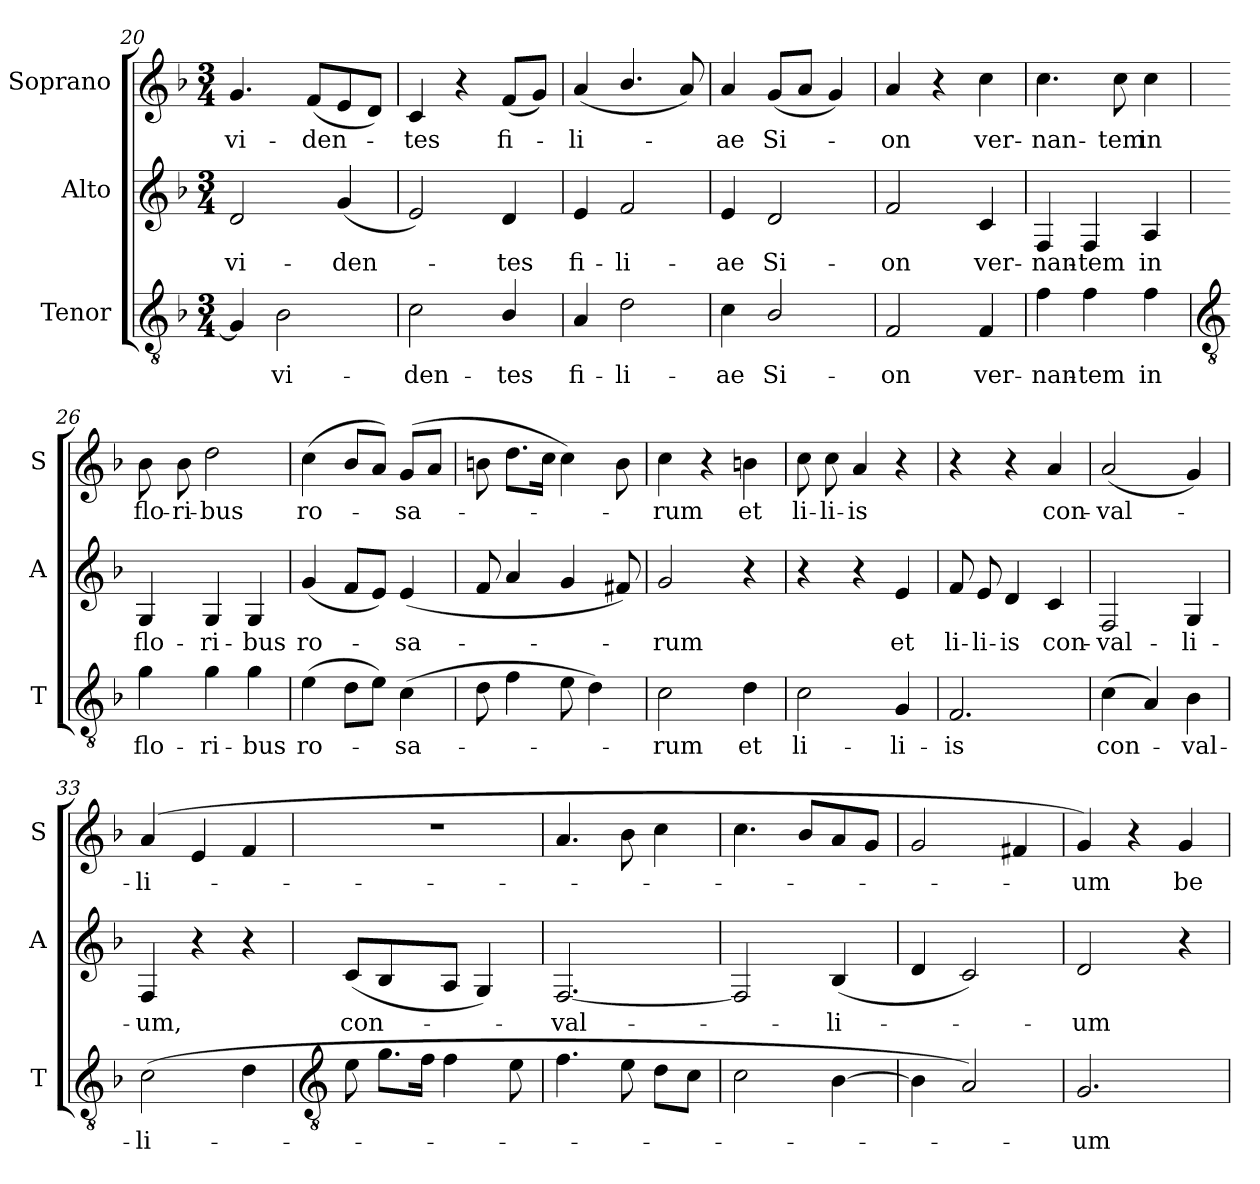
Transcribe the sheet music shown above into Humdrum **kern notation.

**kern	**text	**kern	**text	**kern	**text
*part3	*part3	*part2	*part2	*part1	*part1
*staff3	*staff3	*staff2	*staff2	*staff1	*staff1
*I"Tenor	*	*I"Alto	*	*I"Soprano	*
*I'T	*	*I'A	*	*I'S	*
*clefGv2	*	*clefG2	*	*clefG2	*
*k[b-]	*	*k[b-]	*	*k[b-]	*
*F:	*	*F:	*	*F:	*
*M3/4	*	*M3/4	*	*M3/4	*
=20	=20	=20	=20	=20	=20
!	!	!	!LO:LY:b	!	!LO:LY:b
4G]	.	2d	vi-	4.g	vi-
!	!LO:LY:b	!	!	!	!
2B-	vi-	.	.	.	.
!	!	!	!	!	!LO:LY:b
.	.	.	.	(<8fL	-den-
!	!	!	!LO:LY:b	!	!
.	.	(<4g	-den-	8e	.
.	.	.	.	8dJ)	.
=21	=21	=21	=21	=21	=21
!	!LO:LY:b	!	!	!	!LO:LY:b
2c	-den-	2e)	.	4c	tes
.	.	.	.	4r	.
!	!LO:LY:b	!	!LO:LY:b	!	!LO:LY:b
4B-/	-tes	4d	tes	(<8fL	fi-
.	.	.	.	8gJ)	.
=22	=22	=22	=22	=22	=22
!	!LO:LY:b	!	!LO:LY:b	!	!LO:LY:b
4A	fi-	4e	fi-	(<4a	li-
!	!LO:LY:b	!	!LO:LY:b	!	!
2d	-li-	2f	-li-	4.b-/	.
.	.	.	.	8a)	.
=23	=23	=23	=23	=23	=23
!	!LO:LY:b	!	!LO:LY:b	!	!LO:LY:b
4c	-ae	4e	-ae	4a	ae
!	!LO:LY:b	!	!LO:LY:b	!	!LO:LY:b
2B-/	Si-	2d	Si-	(<8gL	Si-
.	.	.	.	8aJ	.
.	.	.	.	4g)	.
=24	=24	=24	=24	=24	=24
!	!LO:LY:b	!	!LO:LY:b	!	!LO:LY:b
2F	-on	2f	-on	4a	on
.	.	.	.	4r	.
!	!LO:LY:b	!	!LO:LY:b	!	!LO:LY:b
4F	ver-	4c	ver-	4cc	ver-
=25	=25	=25	=25	=25	=25
!	!LO:LY:b	!	!LO:LY:b	!	!LO:LY:b
4f	-nan-	4F	-nan-	4.cc	-nan-
!	!LO:LY:b	!	!LO:LY:b	!	!
4f	-tem	4F	-tem	.	.
!	!	!	!	!	!LO:LY:b
.	.	.	.	8cc	-tem
!	!LO:LY:b	!	!LO:LY:b	!	!LO:LY:b
4f	in	4A	in	4cc	in
!!LO:LB:g=z
=26	=26	=26	=26	=26	=26
*clefGv2	*	*	*	*	*
!	!LO:LY:b	!	!LO:LY:b	!	!LO:LY:b
4g	flo-	4G	flo-	8b-	flo-
!	!	!	!	!	!LO:LY:b
.	.	.	.	8b-	-ri-
!	!LO:LY:b	!	!LO:LY:b	!	!LO:LY:b
4g	-ri-	4G	-ri-	2dd	-bus
!	!LO:LY:b	!	!LO:LY:b	!	!
4g	-bus	4G	-bus	.	.
=27	=27	=27	=27	=27	=27
!	!LO:LY:b	!	!LO:LY:b	!	!LO:LY:b
(>4e	ro-	(<4g	ro-	(<4cc	ro-
8dL	.	8fL	.	8b-L	.
8eJ)	.	8eJ)	.	8aJ)	.
!	!LO:LY:b	!	!LO:LY:b	!	!LO:LY:b
(>4c	sa-	(<4e	sa-	(>8gL	sa-
.	.	.	.	8aJ	.
=28	=28	=28	=28	=28	=28
8d	.	8f	.	8bn	.
4f	.	4a	.	8.ddL	.
.	.	.	.	16ccJ	.
8e	.	4g	.	4cc)	.
4d)	.	.	.	.	.
.	.	8f#X)	.	8b	.
=29	=29	=29	=29	=29	=29
!	!LO:LY:b	!	!LO:LY:b	!	!LO:LY:b
2c	rum	2g	rum	4cc	rum
.	.	.	.	4r	.
!	!LO:LY:b	!	!	!	!LO:LY:b
4d	et	4r	.	4bn	et
=30	=30	=30	=30	=30	=30
!	!LO:LY:b	!	!	!	!LO:LY:b
2c	li-	4r	.	8cc	li-
!	!	!	!	!	!LO:LY:b
.	.	.	.	8cc	-li-
!	!	!	!	!	!LO:LY:b
.	.	4r	.	4a	-is
!	!LO:LY:b	!	!LO:LY:b	!	!
4G	-li-	4e	et	4r	.
=31	=31	=31	=31	=31	=31
!	!LO:LY:b	!	!LO:LY:b	!	!
2.F	-is	8f	li-	4r	.
!	!	!	!LO:LY:b	!	!
.	.	8e	-li-	.	.
!	!	!	!LO:LY:b	!	!
.	.	4d	-is	4r	.
!	!	!	!LO:LY:b	!	!LO:LY:b
.	.	4c	con-	4a	con-
=32	=32	=32	=32	=32	=32
!	!LO:LY:b	!	!LO:LY:b	!	!LO:LY:b
(<4c	con-	2F	-val-	(<2a	-val-
4A)	.	.	.	.	.
!	!LO:LY:b	!	!LO:LY:b	!	!
4B-	val-	4G	-li-	4g)	.
=33	=33	=33	=33	=33	=33
!	!LO:LY:b	!	!LO:LY:b	!	!LO:LY:b
(>2c	-li-	4F	-um,	(<4a	li-
.	.	4r	.	4e	.
4d	.	4r	.	4f	.
!!LO:LB:g=z
=34	=34	=34	=34	=34	=34
*clefGv2	*	*	*	*	*
!	!	!	!LO:LY:b	!LO:N:vis=1	!
8e	.	(<8cL	con-	2.r	.
8.gL	.	4B-	.	.	.
16fJ	.	.	.	.	.
4f	.	8AJ	.	.	.
.	.	4G)	.	.	.
8e	.	.	.	.	.
=35	=35	=35	=35	=35	=35
!	!	!	!LO:LY:b	!	!
4.f	.	[2.F	val-	4.a	.
8e	.	.	.	8b-	.
8dL	.	.	.	4cc	.
8cJ	.	.	.	.	.
=36	=36	=36	=36	=36	=36
2c	.	2F]	.	4.cc	.
.	.	.	.	8b-L	.
!	!	!	!LO:LY:b	!	!
[4B-	.	(<4B-	li-	8a	.
.	.	.	.	8gJ	.
=37	=37	=37	=37	=37	=37
4B-]	.	4d	.	2g	.
2A)	.	2c)	.	.	.
.	.	.	.	4f#X	.
=38	=38	=38	=38	=38	=38
!	!LO:LY:b	!	!LO:LY:b	!	!LO:LY:b
2.G	um	2d	um	4g)	um
.	.	.	.	4r	.
!	!	!	!	!	!LO:LY:b
.	.	4r	.	4g	be-
=	=	=	=	=	=
*-	*-	*-	*-	*-	*-
